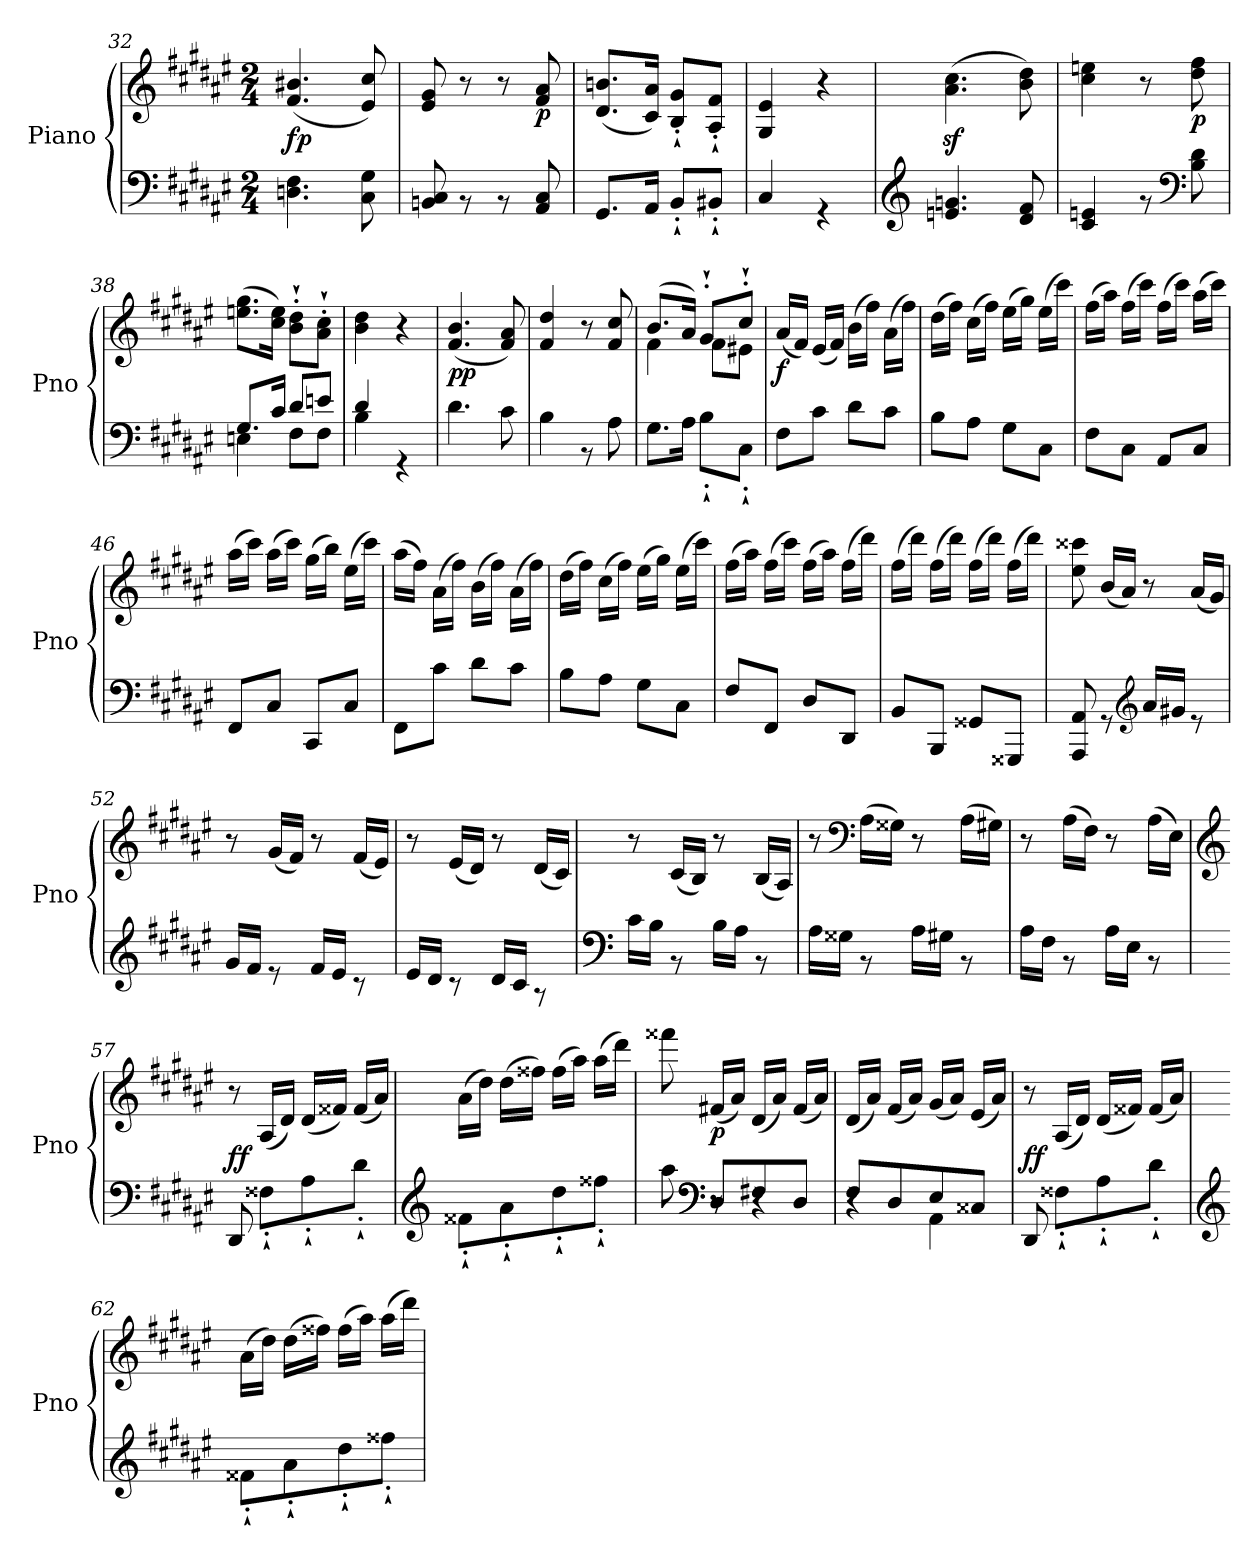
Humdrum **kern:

**kern	**kern	**dynam
*part1	*part1	*part1
*staff2	*staff1	*staff1/2
*I"Piano	*	*
*I'Pno	*	*
*clefF4	*clefG2	*
*k[f#c#g#d#a#e#]	*k[f#c#g#d#a#e#]	*
*M2/4	*M2/4	*
=32	=32	=32
*^	*	*
!	!	!	!LO:DY:b
2ryy	4.Dn\ 4.F#\	(>4.f#/ 4.b#X/	fp
.	8C#\ 8G#\	8e#/ 8cc#/)	.
=33	=33	=33	=33
2ryy	8BBn/ 8C#/	8e#/ 8g#/	.
.	8r	8r	.
.	8r	8r	.
!	!	!	!LO:DY:b
.	8AA#/ 8C#/	8f#/ 8a#/	p
=34	=34	=34	=34
2ryy	8.GG#/L	(8.d#/ 8.bn/L	.
.	16AA#/Jk	16c#/ 16a#/Jk)	.
.	8BB'`/L	8B/'` 8g#/'`L	.
.	8BB#X'`/J	8A#/'` 8f#/'`J	.
=35	=35	=35	=35
2ryy	4C#/	4G#/ 4e#/	.
.	4r	4r	.
=36	=36	=36	=36
*clefG2	*	*	*
2ryy	4.en/ 4.gn/	(4.a#\z< 4.cc#\z<	.
.	8d#/ 8f#/	8b\ 8dd#\)	.
=37	=37	=37	=37
2ryy	4c#/ 4en/	4cc#\ 4een\	.
.	8r	8r	.
*clefF4	*	*	*
!	!	!	!LO:DY:b
.	8B\ 8d#\	8dd#\ 8ff#\	p
!!LO:LB:g=z
=38	=38	=38	=38
*	*^	*	*
2ryy	8.G#/L	4En\	(8.een\ 8.gg#\L	.
.	16c#/Jk	.	16cc#\ 16ee\Jk)	.
.	8d#/L	8F#\L	8b\'` 8dd#\'`L	.
.	8en/J	8F#\J	8a#\'` 8cc#\'`J	.
!!LO:LB:g=z
=39	=39	=39	=39	=39
2ryy	4d#/	4B\	4b\ 4dd#\	.
.	4r	4ryy	4r	.
=40	=40	=40	=40	=40
!	!	!	!	!LO:DY:b
*	*v	*v	*	*
2ryy	4.d#\	(>4.f#/ 4.b/	pp
.	8c#\	8f#/ 8a#/)	.
=41	=41	=41	=41
2ryy	4B\	4f#/ 4dd#/	.
.	8r	8r	.
.	8A#\	8f#/ 8cc#/	.
=42	=42	=42	=42
*	*	*^	*
2ryy	8.G#\L	(8.b/L	4f#\	.
.	16A#\Jk	16a#/Jk)	.	.
.	8B'`\L	8g#'`/L	8f#\L	.
.	8C#'`\J	8cc#'`/J	8e#X\J	.
=43	=43	=43	=43	=43
!	!	!	!	!LO:DY:b
*	*	*v	*v	*
2ryy	8F#\L	(16a#/LL	f
.	.	16f#/JJ)	.
.	8c#\J	(16e#/LL	.
.	.	16f#/JJ)	.
.	8d#\L	(16b\LL	.
.	.	16ff#\JJ)	.
.	8c#\J	(16a#\LL	.
.	.	16ff#\JJ)	.
=44	=44	=44	=44
2ryy	8B\L	(16dd#\LL	.
.	.	16ff#\JJ)	.
.	8A#\J	(16cc#\LL	.
.	.	16ff#\JJ)	.
.	8G#\L	(16ee#\LL	.
.	.	16gg#\JJ)	.
.	8C#\J	(16ee#\LL	.
.	.	16ccc#\JJ)	.
=45	=45	=45	=45
2ryy	8F#\L	(16ff#\LL	.
.	.	16aa#\JJ)	.
.	8C#\J	(16ff#\LL	.
.	.	16ccc#\JJ)	.
.	8AA#/L	(16ff#\LL	.
.	.	16ccc#\JJ)	.
.	8C#/J	(16aa#\LL	.
.	.	16ccc#\JJ)	.
!!LO:LB:g=z
=46	=46	=46	=46
2ryy	8FF#/L	(16aa#\LL	.
.	.	16ccc#\JJ)	.
.	8C#/J	(16aa#\LL	.
.	.	16ccc#\JJ)	.
.	8CC#/L	(16gg#\LL	.
.	.	16bb\JJ)	.
.	8C#/J	(16ee#\LL	.
.	.	16ccc#\JJ)	.
=47	=47	=47	=47
2ryy	8FF#\L	(16aa#\LL	.
.	.	16ff#\JJ)	.
.	8c#\J	(16a#\LL	.
.	.	16ff#\JJ)	.
.	8d#\L	(16b\LL	.
.	.	16ff#\JJ)	.
.	8c#\J	(16a#\LL	.
.	.	16ff#\JJ)	.
=48	=48	=48	=48
2ryy	8B\L	(16dd#\LL	.
.	.	16ff#\JJ)	.
.	8A#\J	(16cc#\LL	.
.	.	16ff#\JJ)	.
.	8G#\L	(16ee#\LL	.
.	.	16gg#\JJ)	.
.	8C#\J	(16ee#\LL	.
.	.	16ccc#\JJ)	.
=49	=49	=49	=49
2ryy	8F#/L	(16ff#\LL	.
.	.	16aa#\JJ)	.
.	8FF#/J	(16ff#\LL	.
.	.	16ccc#\JJ)	.
.	8D#/L	(16ff#\LL	.
.	.	16aa#\JJ)	.
.	8DD#/J	(16ff#\LL	.
.	.	16ddd#\JJ)	.
=50	=50	=50	=50
2ryy	8BB/L	(16ff#\LL	.
.	.	16ddd#\JJ)	.
.	8BBB/J	(16ff#\LL	.
.	.	16ddd#\JJ)	.
.	8GG##X/L	(16ff#\LL	.
.	.	16ddd#\JJ)	.
.	8GGG##X/J	(16ff#\LL	.
.	.	16ddd#\JJ)	.
!!LO:LB:g=z
=51	=51	=51	=51
2ryy	8AAA#/ 8AA#/	8ee#\ 8ccc##X\	.
.	8r	(16b/LL	.
.	.	16a#/JJ)	.
*clefG2	*	*	*
.	16a#/LL	8r	.
.	16g#X/JJ	.	.
.	8r	(16a#/LL	.
.	.	16g#/JJ)	.
!!LO:LB:g=z
=52	=52	=52	=52
2ryy	16g#/LL	8r	.
.	16f#/JJ	.	.
.	8r	(16g#/LL	.
.	.	16f#/JJ)	.
.	16f#/LL	8r	.
.	16e#/JJ	.	.
.	8r	(16f#/LL	.
.	.	16e#/JJ)	.
=53	=53	=53	=53
2ryy	16e#/LL	8r	.
.	16d#/JJ	.	.
.	8r	(16e#/LL	.
.	.	16d#/JJ)	.
.	16d#/LL	8r	.
.	16c#/JJ	.	.
.	8r	(16d#/LL	.
.	.	16c#/JJ)	.
=54	=54	=54	=54
*clefF4	*	*	*
2ryy	16c#\LL	8r	.
.	16B\JJ	.	.
.	8r	(16c#/LL	.
.	.	16B/JJ)	.
.	16B\LL	8r	.
.	16A#\JJ	.	.
.	8r	(16B/LL	.
.	.	16A#/JJ)	.
=55	=55	=55	=55
!	!	!	!LO:DY:b
2ryy	16A#\LL	8r	other-dynamics
.	16G##X\JJ	.	.
*	*	*clefF4	*
.	8r	(16A#\LL	.
.	.	16G##X\JJ)	.
.	16A#\LL	8r	.
.	16G#X\JJ	.	.
.	8r	(16A#\LL	.
.	.	16G#X\JJ)	.
=56	=56	=56	=56
2ryy	16A#\LL	8r	.
.	16F#\JJ	.	.
.	8r	(16A#\LL	.
.	.	16F#\JJ)	.
.	16A#\LL	8r	.
.	16E#\JJ	.	.
.	8r	(16A#\LL	.
.	.	16E#\JJ)	.
!!LO:PB:g=z
=57	=57	=57	=57
*	*	*clefG2	*
!	!	!	!LO:DY:b
2ryy	8DD#/	8r	ff
.	8F##X'`\L	(16A#/LL	.
.	.	16d#/JJ)	.
.	8A#'`\	(16d#/LL	.
.	.	16f##X/JJ)	.
.	8d#'`\J	(16f##/LL	.
.	.	16a#/JJ)	.
=58	=58	=58	=58
*clefG2	*	*	*
2ryy	8f##X'`\L	(16a#\LL	.
.	.	16dd#\JJ)	.
.	8a#'`\	(16dd#\LL	.
.	.	16ff##X\JJ)	.
.	8dd#'`\	(16ff##\LL	.
.	.	16aa#\JJ)	.
.	8ff##X'`\J	(16aa#\LL	.
.	.	16ddd#\JJ)	.
=59	=59	=59	=59
*	*^	*	*
2ryy	8aa#\	8ryy	8fff##X\	.
*clefF4	*	*	*	*
!	!	!	!	!LO:DY:b
.	8D#/L	8r	(16f#X/LL	p
.	.	.	16a#/JJ)	.
.	8F#X/	4r	(16d#/LL	.
.	.	.	16a#/JJ)	.
.	8D#/J	.	(16f#/LL	.
.	.	.	16a#/JJ)	.
=60	=60	=60	=60	=60
2ryy	8F#/L	4r	(16d#/LL	.
.	.	.	16a#/JJ)	.
.	8D#/	.	(16f#/LL	.
.	.	.	16a#/JJ)	.
.	8E#/	4AA#\	(16g#/LL	.
.	.	.	16a#/JJ)	.
.	8C##X/J	.	(16e#/LL	.
.	.	.	16a#/JJ)	.
*	*v	*v	*	*
=61	=61	=61	=61
!	!	!	!LO:DY:b
2ryy	8DD#/	8r	ff
.	8F##X'`\L	(16A#/LL	.
.	.	16d#/JJ)	.
.	8A#'`\	(16d#/LL	.
.	.	16f##X/JJ)	.
.	8d#'`\J	(16f##/LL	.
.	.	16a#/JJ)	.
!!LO:PB:g=z
=62	=62	=62	=62
*clefG2	*	*	*
2ryy	8f##X'`\L	(16a#\LL	.
.	.	16dd#\JJ)	.
.	8a#'`\	(16dd#\LL	.
.	.	16ff##X\JJ)	.
.	8dd#'`\	(16ff##\LL	.
.	.	16aa#\JJ)	.
.	8ff##X'`\J	(16aa#\LL	.
.	.	16ddd#\JJ)	.
*v	*v	*	*
=	=	=
*-	*-	*-
